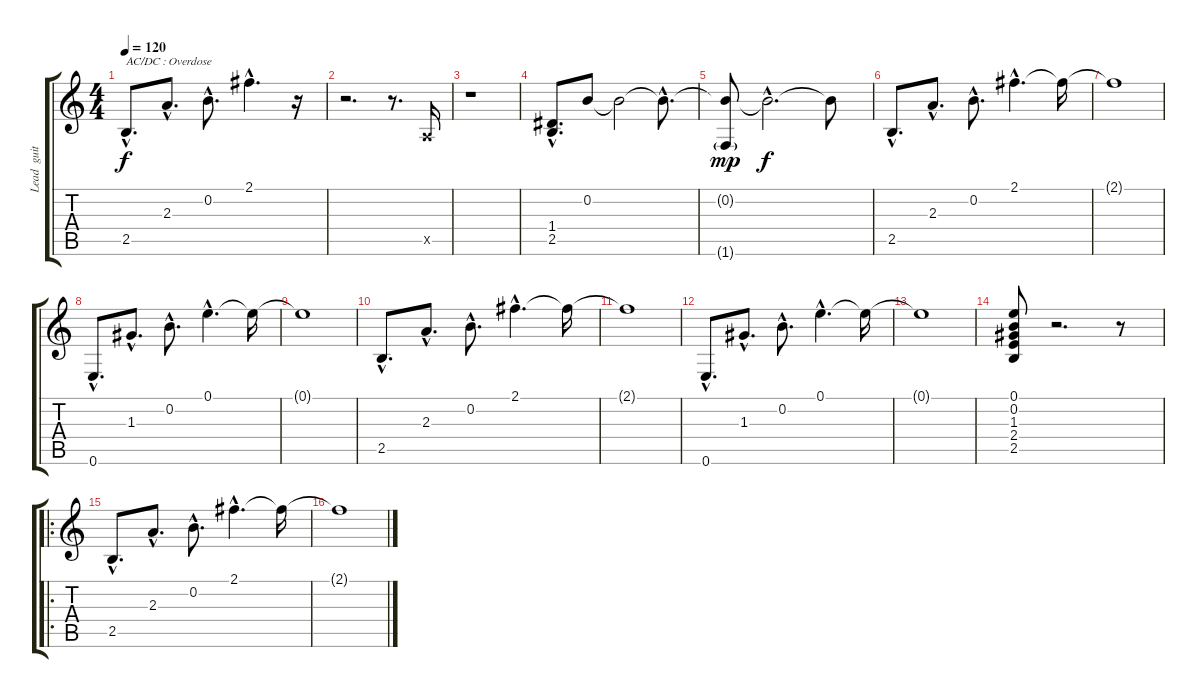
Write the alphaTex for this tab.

\track ("Lead  guitar" "Lead  guit") {instrument distortionguitar}
\staff {score tabs}
\tuning (E4 B3 G3 D3 A2 E2) {hide}
\ts (4 4)
\tempo 120
\clef g2
\ks c
2.5{hac}.8{d txt "AC/DC : Overdose" dy f instrument distortionguitar} 2.3{hac}.8{d} 0.2{hac}.8{d} 2.1{hac}.4{d} r.16 |
r.2{d} r.8{d} 0.5{x}.16 |
r.1 |
(1.4{hac} 2.5).8{d} 0.2.8 0.2{t}.2 0.2{hac t}.8{d} |
(0.2{t} 1.6{g}).8{dy mp} 0.2{hac t}.2{d dy f} 0.2{t}.8 |
2.5{hac}.8{d} 2.3{hac}.8{d} 0.2{hac}.8{d} 2.1{hac}.4{d} 2.1{t}.16 |
2.1{t}.1 |
0.6{hac}.8{d} 1.3{hac}.8{d} 0.2{hac}.8{d} 0.1{hac}.4{d} 0.1{t}.16 |
0.1{t}.1 |
2.5{hac}.8{d} 2.3{hac}.8{d} 0.2{hac}.8{d} 2.1{hac}.4{d} 2.1{t}.16 |
2.1{t}.1 |
0.6{hac}.8{d} 1.3{hac}.8{d} 0.2{hac}.8{d} 0.1{hac}.4{d} 0.1{t}.16 |
0.1{t}.1 |
(0.1 0.2 1.3 2.4 2.5).8 r.2{d} r.8 |
\ro
2.5{hac}.8{d} 2.3{hac}.8{d} 0.2{hac}.8{d} 2.1{hac}.4{d} 2.1{t}.16 |
2.1{t}.1
